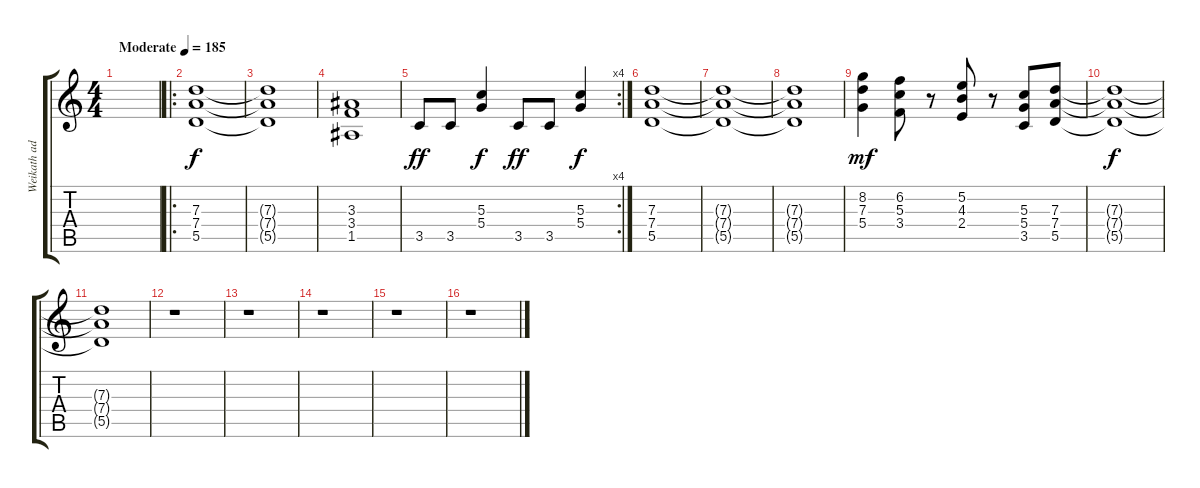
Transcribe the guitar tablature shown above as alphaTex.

\track ("Weikath adicional" "Weikath ad") {instrument overdrivenguitar}
\staff {score tabs}
\tuning (E4 B3 G3 D3 A2 E2) {hide}
\ts (4 4)
\tempo (185 "Moderate")
\clef g2
\ks c
|
\ro
(7.3 7.4 5.5).1 |
(7.3{t} 7.4{t} 5.5{t}).1 |
(3.3 3.4 1.5).1 |
\rc 4
3.5.8{dy ff} 3.5.8 (5.3 5.4).4{dy f} 3.5.8{dy ff} 3.5.8 (5.3 5.4).4{dy f} |
(7.3 7.4 5.5).1 |
(7.3{t} 7.4{t} 5.5{t}).1 |
(7.3{t} 7.4{t} 5.5{t}).1 |
(8.2 7.3 5.4).4{dy mf} (6.2 5.3 3.4).8 r.8 (5.2 4.3 2.4).8 r.8 (5.3 5.4 3.5).8 (7.3 7.4 5.5).8 |
(7.3{t} 7.4{t} 5.5{t}).1{dy f} |
(7.3{t} 7.4{t} 5.5{t}).1 |
r.1 |
r.1 |
r.1 |
r.1 |
r.1
